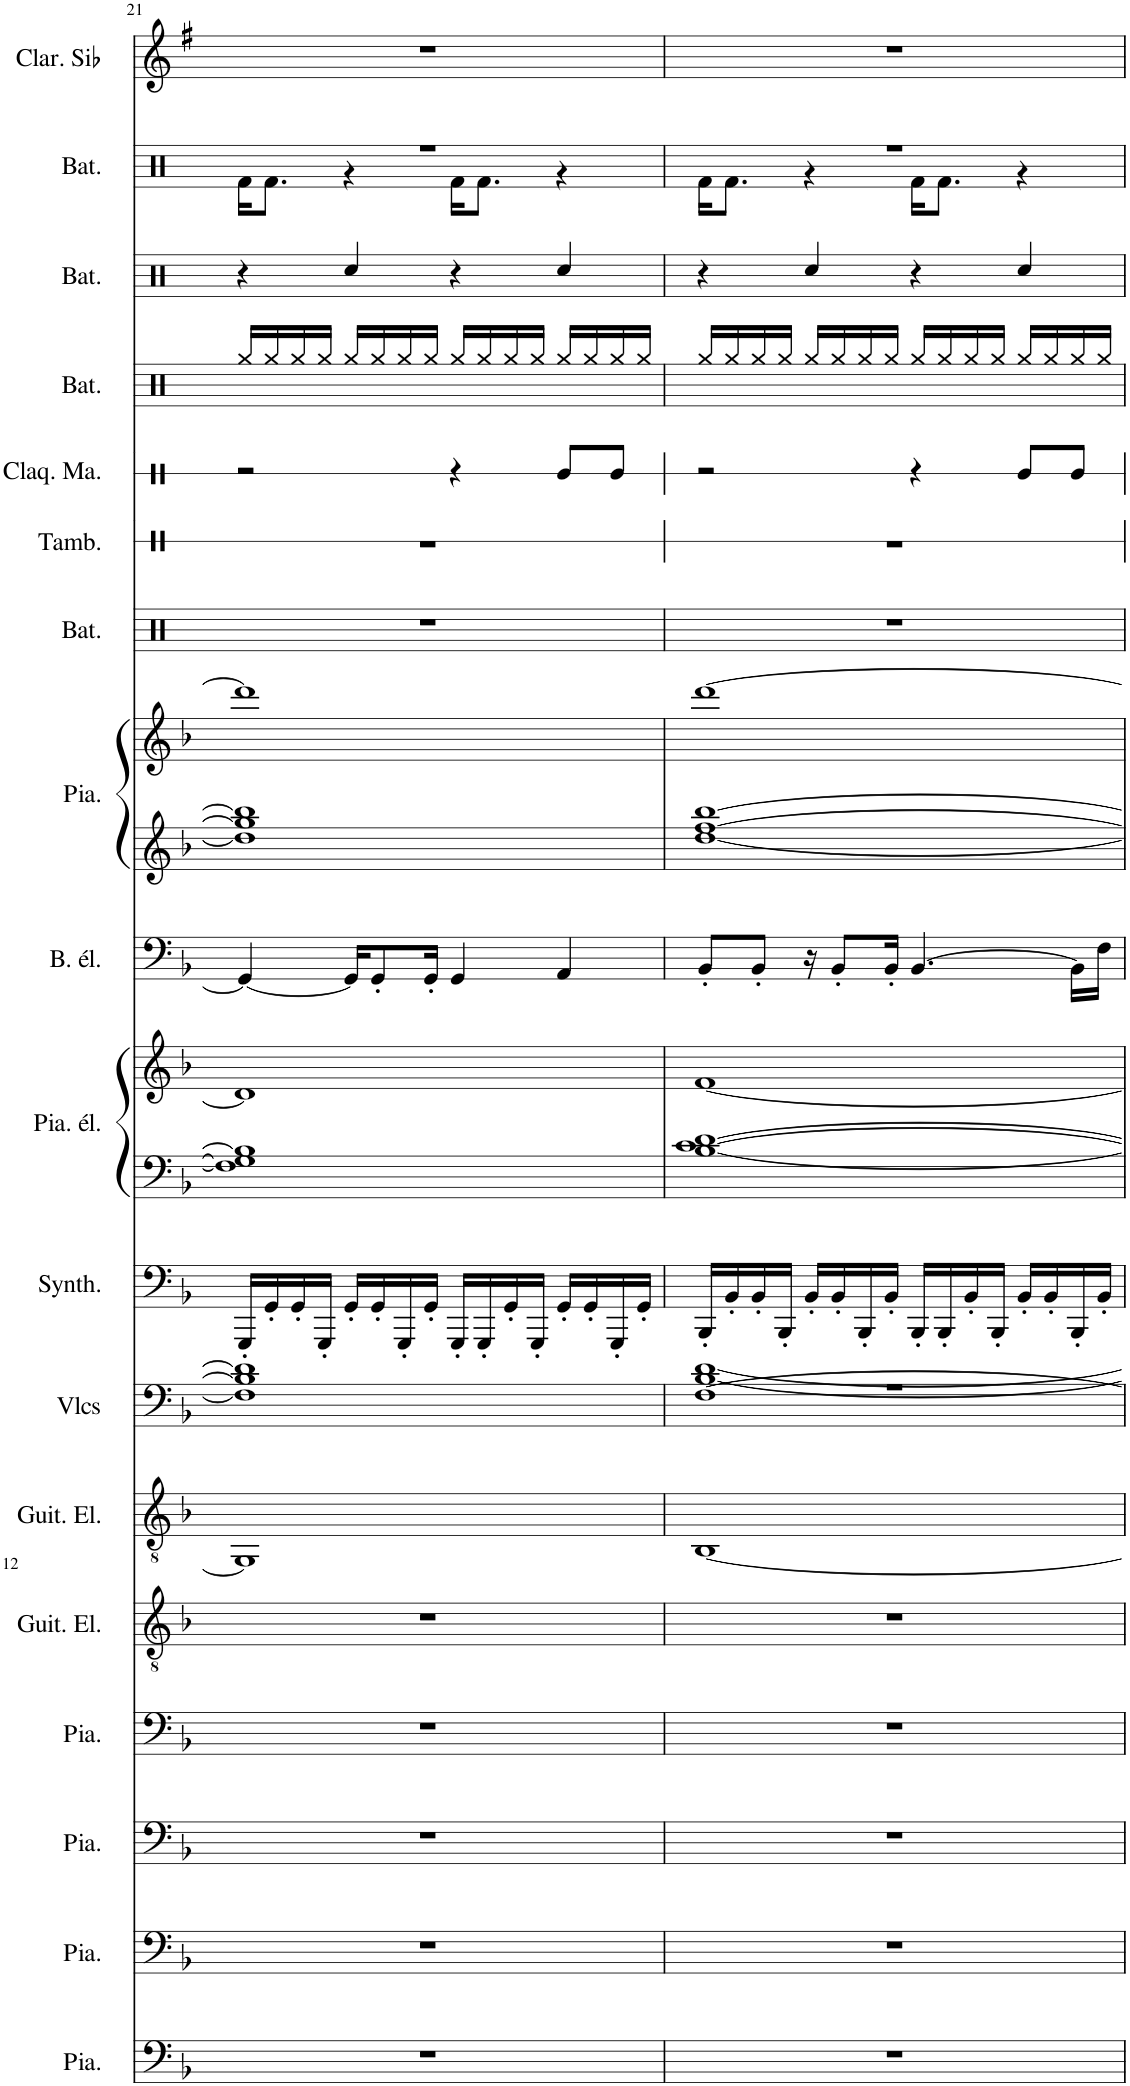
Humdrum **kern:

**kern	**kern	**kern	**kern	**kern	**kern	**kern	**kern	**kern	**kern	**kern	**kern	**kern	**kern	**kern	**kern	**kern	**kern	**kern	**kern
*part18	*part17	*part16	*part15	*part14	*part13	*part12	*part11	*part10	*part10	*part9	*part8	*part8	*part7	*part6	*part5	*part4	*part3	*part2	*part1
*staff20	*staff19	*staff18	*staff17	*staff16	*staff15	*staff14	*staff13	*staff12	*staff11	*staff10	*staff9	*staff8	*staff7	*staff6	*staff5	*staff4	*staff3	*staff2	*staff1
*I"Piano	*I"Piano	*I"Piano	*I"Piano	*I"Guitare électrique, Overdriven Guitar	*I"Guitare électrique, Overdriven Guitar	*I"Violoncelles, String Ensemble 1	*I"Synthétiseur d'effets, Lead 8 (bass + lead)	*I"Piano électrique, Electric Piano 2	*	*I"Basse électrique, Electric Bass (finger)	*I"Piano, Acoustic Grand Piano	*	*I"Batterie	*I"Tambourin	*I"Claquement de mains	*I"Batterie	*I"Batterie	*I"Batterie, Drums	*I"Clarinette en Sib
*I'Pia.	*I'Pia.	*I'Pia.	*I'Pia.	*I'Guit. El.	*I'Guit. El.	*I'Vlcs	*I'Synth.	*I'Pia. él.	*	*I'B. él.	*I'Pia.	*	*I'Bat.	*I'Tamb.	*I'Claq. Ma.	*I'Bat.	*I'Bat.	*I'Bat.	*I'Clar. Sib
!!LO:PB:g=z
*clefF4	*clefF4	*clefF4	*clefF4	*clefGv2	*clefGv2	*clefF4	*clefF4	*clefF4	*clefG2	*clefF4	*clefG2	*clefG2	*clefX	*clefX	*clefX	*clefX	*clefX	*clefX	*clefG2
*	*	*	*	*	*	*	*	*	*	*Trd7c12	*	*	*	*	*	*	*	*	*Trd1c2
*k[b-]	*k[b-]	*k[b-]	*k[b-]	*k[b-]	*k[b-]	*k[b-]	*k[b-]	*k[b-]	*k[b-]	*k[b-]	*k[b-]	*k[b-]	*k[]	*k[]	*k[]	*k[]	*k[]	*k[]	*k[f#]
*M4/4	*M4/4	*M4/4	*M4/4	*M4/4	*M4/4	*M4/4	*M4/4	*M4/4	*M4/4	*M4/4	*M4/4	*M4/4	*M4/4	*M4/4	*M4/4	*M4/4	*M4/4	*M4/4	*M4/4
=21	=21	=21	=21	=21	=21	=21	=21	=21	=21	=21	=21	=21	=21	=21	=21	=21	=21	=21	=21
*	*	*	*	*	*	*	*	*	*	*	*	*	*	*	*	*	*	*^	*
1r	1r	1r	1r	1r	1GG]	1F] 1B-] 1d]	16GGG'/LL	1F] 1G] 1B-]	1d]	4GG/_	1dd] 1gg] 1bb-]	1ddd]	1r	1r	2r	16Rgg/LL	4r	1r	16Rf\KL	1r
.	.	.	.	.	.	.	16GG'/	.	.	.	.	.	.	.	.	16Rgg/	.	.	8.Rf\J	.
.	.	.	.	.	.	.	16GG'/	.	.	.	.	.	.	.	.	16Rgg/	.	.	.	.
.	.	.	.	.	.	.	16GGG'/JJ	.	.	.	.	.	.	.	.	16Rgg/JJ	.	.	.	.
.	.	.	.	.	.	.	16GG'/LL	.	.	16GG/KL]	.	.	.	.	.	16Rgg/LL	4Rcc/	.	4r	.
.	.	.	.	.	.	.	16GG'/	.	.	8GG'/	.	.	.	.	.	16Rgg/	.	.	.	.
.	.	.	.	.	.	.	16GGG'/	.	.	.	.	.	.	.	.	16Rgg/	.	.	.	.
.	.	.	.	.	.	.	16GG'/JJ	.	.	16GG'/Jk	.	.	.	.	.	16Rgg/JJ	.	.	.	.
.	.	.	.	.	.	.	16GGG'/LL	.	.	4GG/	.	.	.	.	4r	16Rgg/LL	4r	.	16Rf\KL	.
.	.	.	.	.	.	.	16GGG'/	.	.	.	.	.	.	.	.	16Rgg/	.	.	8.Rf\J	.
.	.	.	.	.	.	.	16GG'/	.	.	.	.	.	.	.	.	16Rgg/	.	.	.	.
.	.	.	.	.	.	.	16GGG'/JJ	.	.	.	.	.	.	.	.	16Rgg/JJ	.	.	.	.
.	.	.	.	.	.	.	16GG'/LL	.	.	4AA/	.	.	.	.	8Re/L	16Rgg/LL	4Rcc/	.	4r	.
.	.	.	.	.	.	.	16GG'/	.	.	.	.	.	.	.	.	16Rgg/	.	.	.	.
.	.	.	.	.	.	.	16GGG'/	.	.	.	.	.	.	.	8Re/J	16Rgg/	.	.	.	.
.	.	.	.	.	.	.	16GG'/JJ	.	.	.	.	.	.	.	.	16Rgg/JJ	.	.	.	.
=22	=22	=22	=22	=22	=22	=22	=22	=22	=22	=22	=22	=22	=22	=22	=22	=22	=22	=22	=22	=22
*	*	*	*	*	*	*^	*	*	*	*	*	*	*	*	*	*	*	*	*	*
*	*	*	*	*	*	*	*^	*	*	*	*	*	*	*	*	*	*	*	*	*	*
1r	1r	1r	1r	1r	[1BB-	1r	[1B- [1d	[1F	16BBB-'/LL	[1B- [1c [1d	[1f	8BB-'/L	[1dd [1ff [1bb-	[1ddd	1r	1r	2r	16Rgg/LL	4r	1r	16Rf\KL	1r
.	.	.	.	.	.	.	.	.	16BB-'/	.	.	.	.	.	.	.	.	16Rgg/	.	.	8.Rf\J	.
.	.	.	.	.	.	.	.	.	16BB-'/	.	.	8BB-'/J	.	.	.	.	.	16Rgg/	.	.	.	.
.	.	.	.	.	.	.	.	.	16BBB-'/JJ	.	.	.	.	.	.	.	.	16Rgg/JJ	.	.	.	.
.	.	.	.	.	.	.	.	.	16BB-'/LL	.	.	16r	.	.	.	.	.	16Rgg/LL	4Rcc/	.	4r	.
.	.	.	.	.	.	.	.	.	16BB-'/	.	.	8BB-'/L	.	.	.	.	.	16Rgg/	.	.	.	.
.	.	.	.	.	.	.	.	.	16BBB-'/	.	.	.	.	.	.	.	.	16Rgg/	.	.	.	.
.	.	.	.	.	.	.	.	.	16BB-'/JJ	.	.	16BB-'/Jk	.	.	.	.	.	16Rgg/JJ	.	.	.	.
.	.	.	.	.	.	.	.	.	16BBB-'/LL	.	.	[4.BB-/	.	.	.	.	4r	16Rgg/LL	4r	.	16Rf\KL	.
.	.	.	.	.	.	.	.	.	16BBB-'/	.	.	.	.	.	.	.	.	16Rgg/	.	.	8.Rf\J	.
.	.	.	.	.	.	.	.	.	16BB-'/	.	.	.	.	.	.	.	.	16Rgg/	.	.	.	.
.	.	.	.	.	.	.	.	.	16BBB-'/JJ	.	.	.	.	.	.	.	.	16Rgg/JJ	.	.	.	.
.	.	.	.	.	.	.	.	.	16BB-'/LL	.	.	.	.	.	.	.	8Re/L	16Rgg/LL	4Rcc/	.	4r	.
.	.	.	.	.	.	.	.	.	16BB-'/	.	.	.	.	.	.	.	.	16Rgg/	.	.	.	.
.	.	.	.	.	.	.	.	.	16BBB-'/	.	.	16BB-\LL]	.	.	.	.	8Re/J	16Rgg/	.	.	.	.
.	.	.	.	.	.	.	.	.	16BB-'/JJ	.	.	16F\JJ	.	.	.	.	.	16Rgg/JJ	.	.	.	.
*	*	*	*	*	*	*v	*v	*v	*	*	*	*	*	*	*	*	*	*	*	*v	*v	*
=	=	=	=	=	=	=	=	=	=	=	=	=	=	=	=	=	=	=	=
*-	*-	*-	*-	*-	*-	*-	*-	*-	*-	*-	*-	*-	*-	*-	*-	*-	*-	*-	*-
